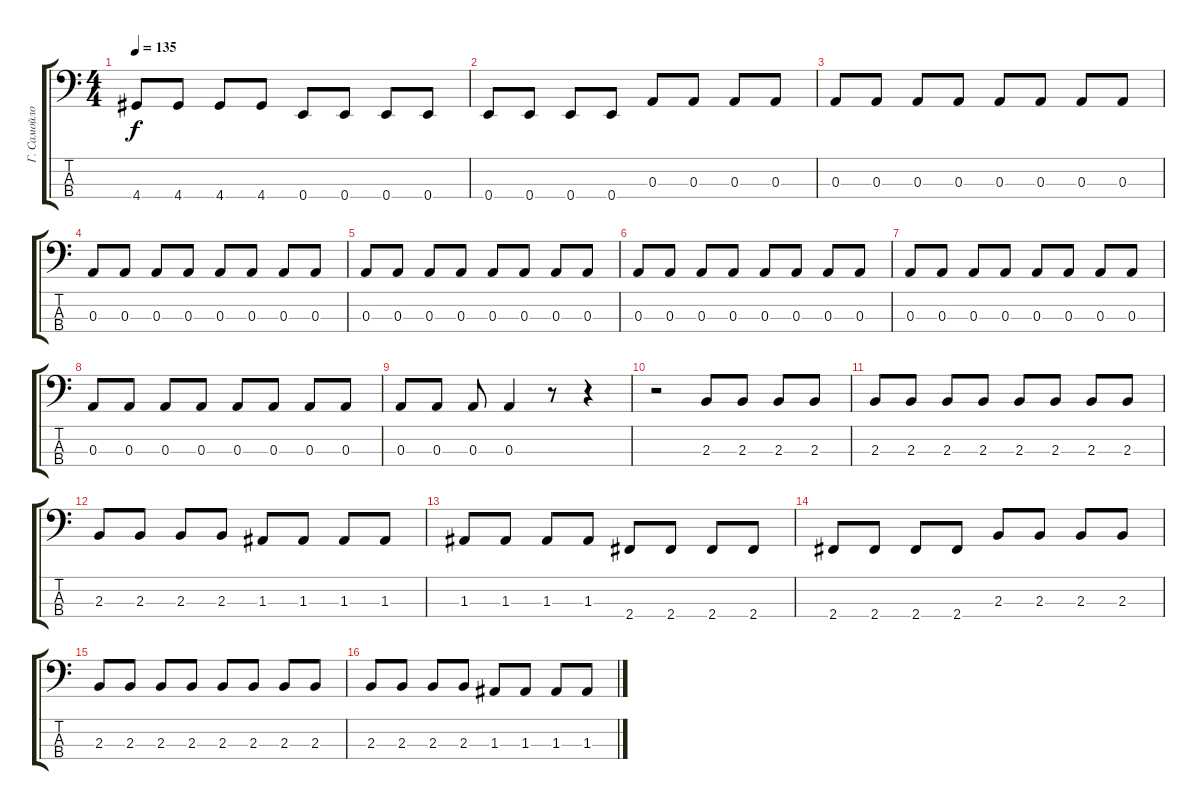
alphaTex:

\track ("Г. Самойлов" "Г. Самойло") {instrument electricbassfinger}
\staff {score tabs}
\tuning (G2 D2 A1 E1) {hide}
\ts (4 4)
\tempo 135
\clef f4
\ks c
4.4.8{dy f} 4.4.8 4.4.8 4.4.8 0.4.8 0.4.8 0.4.8 0.4.8 |
0.4.8 0.4.8 0.4.8 0.4.8 0.3.8 0.3.8 0.3.8 0.3.8 |
0.3.8 0.3.8 0.3.8 0.3.8 0.3.8 0.3.8 0.3.8 0.3.8 |
0.3.8 0.3.8 0.3.8 0.3.8 0.3.8 0.3.8 0.3.8 0.3.8 |
0.3.8 0.3.8 0.3.8 0.3.8 0.3.8 0.3.8 0.3.8 0.3.8 |
0.3.8 0.3.8 0.3.8 0.3.8 0.3.8 0.3.8 0.3.8 0.3.8 |
0.3.8 0.3.8 0.3.8 0.3.8 0.3.8 0.3.8 0.3.8 0.3.8 |
0.3.8 0.3.8 0.3.8 0.3.8 0.3.8 0.3.8 0.3.8 0.3.8 |
0.3.8 0.3.8 0.3.8 0.3.4 r.8 r.4 |
r.2 2.3.8 2.3.8 2.3.8 2.3.8 |
2.3.8 2.3.8 2.3.8 2.3.8 2.3.8 2.3.8 2.3.8 2.3.8 |
2.3.8 2.3.8 2.3.8 2.3.8 1.3.8 1.3.8 1.3.8 1.3.8 |
1.3.8 1.3.8 1.3.8 1.3.8 2.4.8 2.4.8 2.4.8 2.4.8 |
2.4.8 2.4.8 2.4.8 2.4.8 2.3.8 2.3.8 2.3.8 2.3.8 |
2.3.8 2.3.8 2.3.8 2.3.8 2.3.8 2.3.8 2.3.8 2.3.8 |
2.3.8 2.3.8 2.3.8 2.3.8 1.3.8 1.3.8 1.3.8 1.3.8
